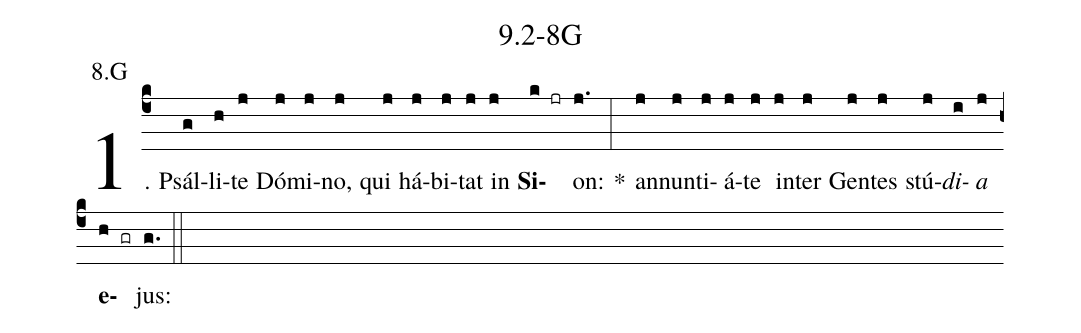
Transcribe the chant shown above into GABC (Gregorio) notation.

name: 9.2-8G;
annotation: 8.G;
%%
(c4)1. Psál(g)li(h)te(j) Dó(j)mi(j)no,(j) qui(j) há(j)bi(j)tat(j) in(j) <b>Si</b>(k jr)on:(j.) *(:) an(j)nun(j)ti(j)á(j)te(j) in(j)ter(j) Gen(j)tes(j) stú(j)<i>di</i>(i)<i>a</i>(j) <b>e</b>(h gr)jus:(g.) (::)


%E(j) u(j) o(i) u(j) a(h) e.(g.) (::)
